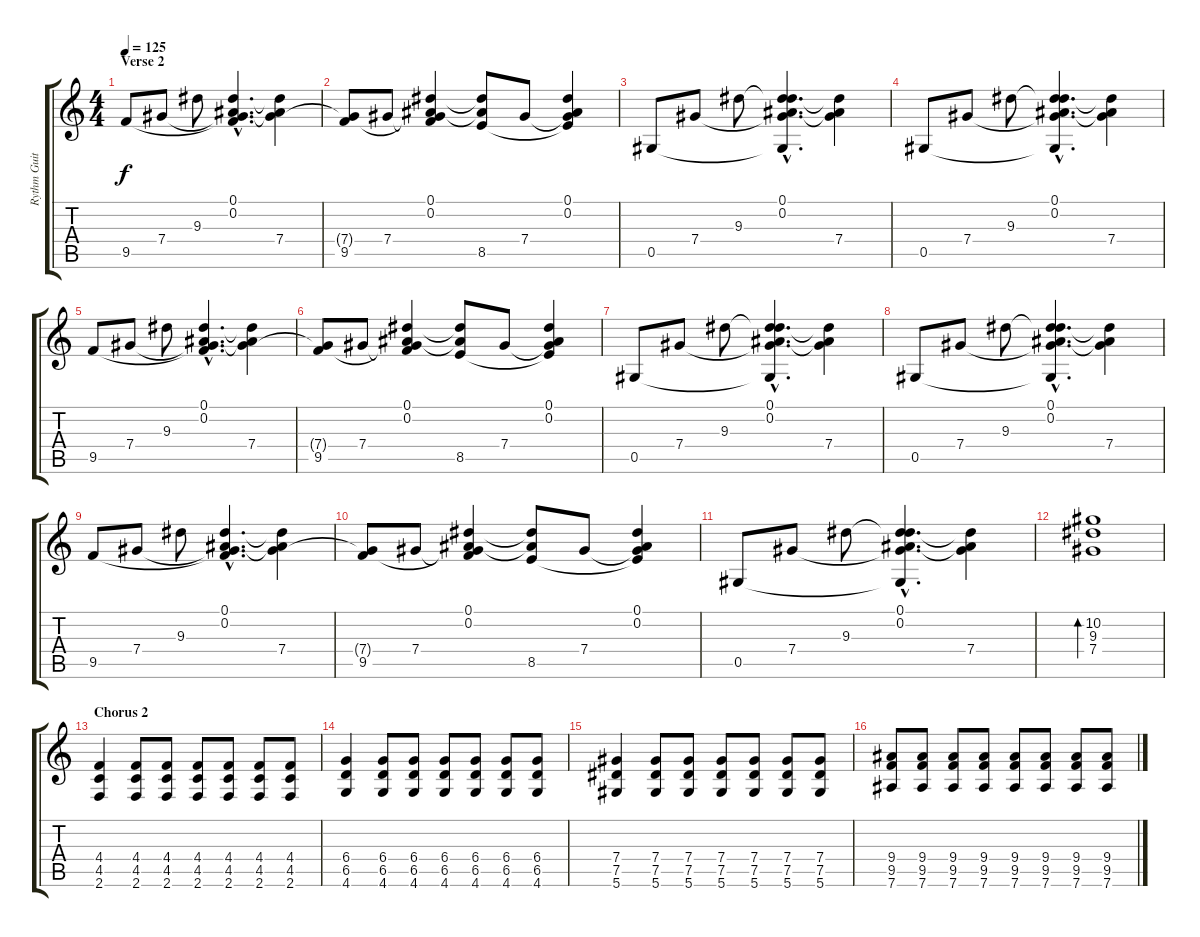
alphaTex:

\track ("Rythm Guitar" "Rythm Guit") {instrument electricguitarjazz}
\staff {score tabs}
\tuning (Eb4 Bb3 Gb3 Db3 Ab2 Eb2) {hide}
\ts (4 4)
\section ("" "Verse 2")
\tempo 125
\clef g2
\ks c
9.5.8{dy f instrument electricguitarjazz} 7.4.8 9.3.8 (0.1{hac} 0.2{hac} 7.4{hac t} 9.5{hac t}).4{d} (0.1{t} 0.2{t} 7.4).4 |
(7.4{t} 9.5).8 7.4.8 (0.1 0.2 7.4{t} 9.5{t}).4 (0.1{t} 0.2{t} 8.5).8 7.4.8 (0.1 0.2 7.4{t} 8.5{t}).4 |
0.5.8 7.4.8 9.3.8 (0.1{hac} 0.2{hac} 9.3{hac t} 7.4{hac t} 0.5{hac t}).4{d} (0.1{t} 0.2{t} 7.4).4 |
0.5.8 7.4.8 9.3.8 (0.1{hac} 0.2{hac} 9.3{hac t} 7.4{hac t} 0.5{hac t}).4{d} (0.1{t} 0.2{t} 7.4).4 |
9.5.8 7.4.8 9.3.8 (0.1{hac} 0.2{hac} 7.4{hac t} 9.5{hac t}).4{d} (0.1{t} 0.2{t} 7.4).4 |
(7.4{t} 9.5).8 7.4.8 (0.1 0.2 7.4{t} 9.5{t}).4 (0.1{t} 0.2{t} 8.5).8 7.4.8 (0.1 0.2 7.4{t} 8.5{t}).4 |
0.5.8 7.4.8 9.3.8 (0.1{hac} 0.2{hac} 9.3{hac t} 7.4{hac t} 0.5{hac t}).4{d} (0.1{t} 0.2{t} 7.4).4 |
0.5.8 7.4.8 9.3.8 (0.1{hac} 0.2{hac} 9.3{hac t} 7.4{hac t} 0.5{hac t}).4{d} (0.1{t} 0.2{t} 7.4).4 |
9.5.8 7.4.8 9.3.8 (0.1{hac} 0.2{hac} 7.4{hac t} 9.5{hac t}).4{d} (0.1{t} 0.2{t} 7.4).4 |
(7.4{t} 9.5).8 7.4.8 (0.1 0.2 7.4{t} 9.5{t}).4 (0.1{t} 0.2{t} 8.5).8 7.4.8 (0.1 0.2 7.4{t} 8.5{t}).4 |
0.5.8 7.4.8 9.3.8 (0.1{hac} 0.2{hac} 9.3{hac t} 7.4{hac t} 0.5{hac t}).4{d} (0.1{t} 0.2{t} 7.4).4 |
(10.2 9.3 7.4).1{bd 120} |
\section ("" "Chorus 2")
(4.4 4.5 2.6).4{instrument overdrivenguitar} (4.4 4.5 2.6).8 (4.4 4.5 2.6).8 (4.4 4.5 2.6).8 (4.4 4.5 2.6).8 (4.4 4.5 2.6).8 (4.4 4.5 2.6).8 |
(6.4 6.5 4.6).4 (6.4 6.5 4.6).8 (6.4 6.5 4.6).8 (6.4 6.5 4.6).8 (6.4 6.5 4.6).8 (6.4 6.5 4.6).8 (6.4 6.5 4.6).8 |
(7.4 7.5 5.6).4 (7.4 7.5 5.6).8 (7.4 7.5 5.6).8 (7.4 7.5 5.6).8 (7.4 7.5 5.6).8 (7.4 7.5 5.6).8 (7.4 7.5 5.6).8 |
(9.4 9.5 7.6).8 (9.4 9.5 7.6).8 (9.4 9.5 7.6).8 (9.4 9.5 7.6).8 (9.4 9.5 7.6).8 (9.4 9.5 7.6).8 (9.4 9.5 7.6).8 (9.4 9.5 7.6).8
